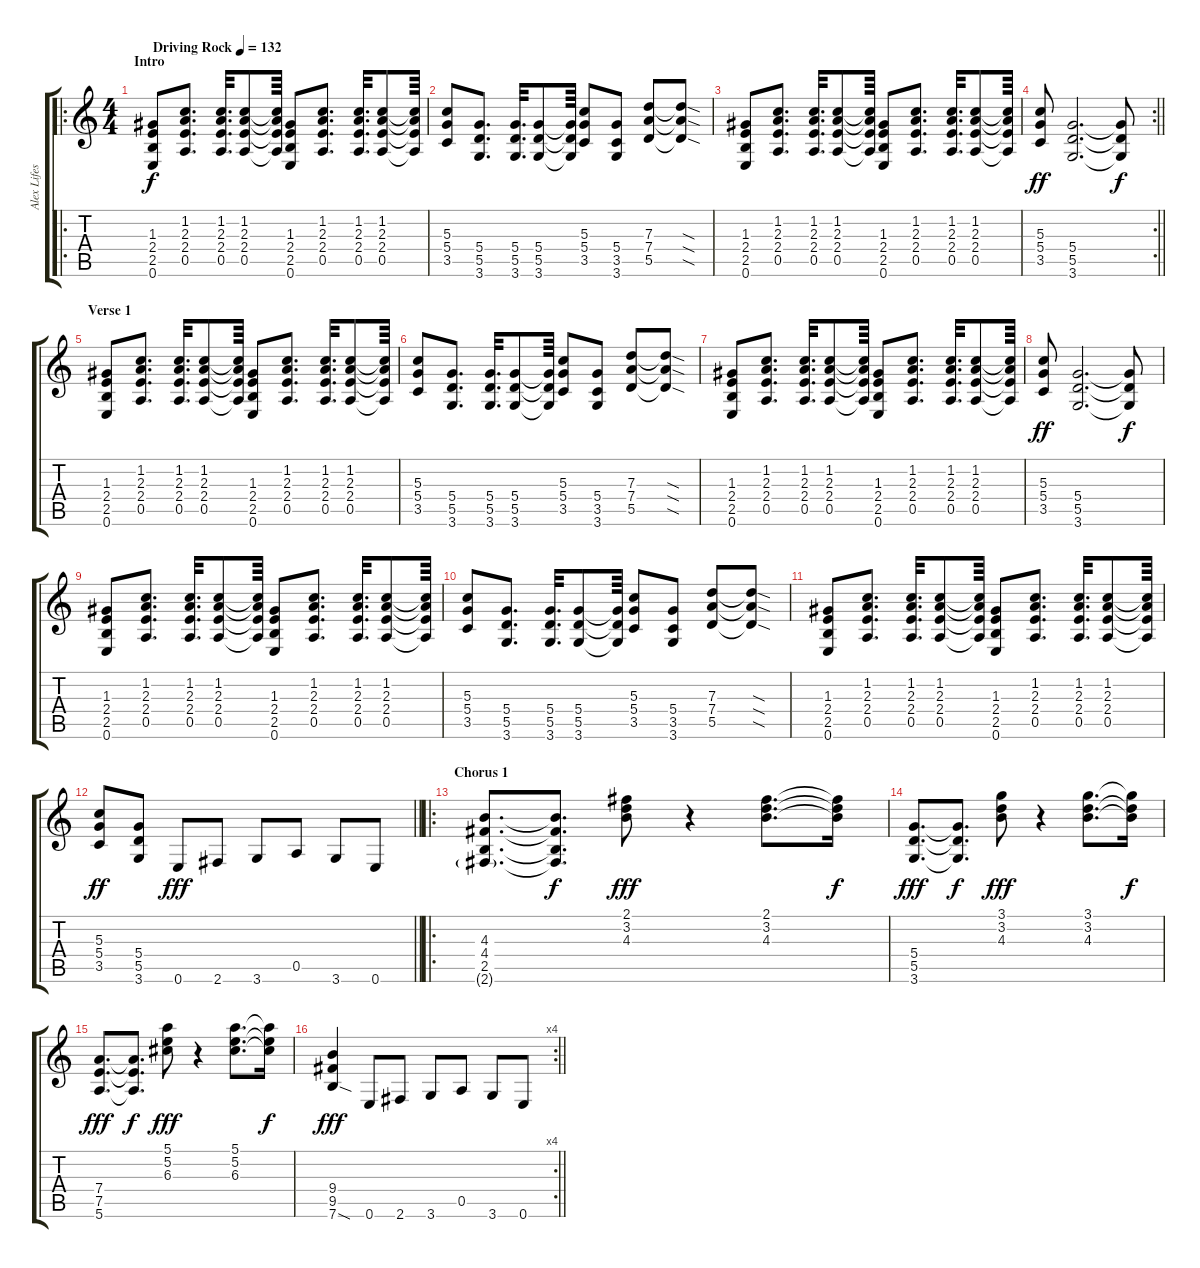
\track ("Alex Lifeson - Lead" "Alex Lifes") {instrument overdrivenguitar}
\staff {score tabs}
\tuning (E4 B3 G3 D3 A2 E2) {hide}
\ro
\ts (4 4)
\section ("" "Intro")
\tempo (132 "Driving Rock")
\clef g2
\ks c
(1.3 2.4 2.5 0.6).8{dy f instrument overdrivenguitar} (1.2 2.3 2.4 0.5).8{d} (1.2 2.3 2.4 0.5).32{d} (1.2 2.3 2.4 0.5).8 (1.2{t} 2.3{t} 2.4{t} 0.5{t}).64 (1.3 2.4 2.5 0.6).8 (1.2 2.3 2.4 0.5).8{d} (1.2 2.3 2.4 0.5).32{d} (1.2 2.3 2.4 0.5).8 (1.2{t} 2.3{t} 2.4{t} 0.5{t}).64 |
(5.3 5.4 3.5).8 (5.4 5.5 3.6).8{d} (5.4 5.5 3.6).32{d} (5.4 5.5 3.6).8 (5.4{t} 5.5{t} 3.6{t}).64 (5.3 5.4 3.5).8 (5.4 3.5 3.6).8 (7.3 7.4 5.5).8 (7.3{sod t} 7.4{sod t} 5.5{sod t}).8 |
(1.3 2.4 2.5 0.6).8 (1.2 2.3 2.4 0.5).8{d} (1.2 2.3 2.4 0.5).32{d} (1.2 2.3 2.4 0.5).8 (1.2{t} 2.3{t} 2.4{t} 0.5{t}).64 (1.3 2.4 2.5 0.6).8 (1.2 2.3 2.4 0.5).8{d} (1.2 2.3 2.4 0.5).32{d} (1.2 2.3 2.4 0.5).8 (1.2{t} 2.3{t} 2.4{t} 0.5{t}).64 |
\rc 2
\barLineRight lightlight
(5.3 5.4 3.5).8{dy ff} (5.4 5.5 3.6).2{d} (5.4{t} 5.5{t} 3.6{t}).8{dy f} |
\section ("" "Verse 1")
(1.3 2.4 2.5 0.6).8 (1.2 2.3 2.4 0.5).8{d} (1.2 2.3 2.4 0.5).32{d} (1.2 2.3 2.4 0.5).8 (1.2{t} 2.3{t} 2.4{t} 0.5{t}).64 (1.3 2.4 2.5 0.6).8 (1.2 2.3 2.4 0.5).8{d} (1.2 2.3 2.4 0.5).32{d} (1.2 2.3 2.4 0.5).8 (1.2{t} 2.3{t} 2.4{t} 0.5{t}).64 |
(5.3 5.4 3.5).8 (5.4 5.5 3.6).8{d} (5.4 5.5 3.6).32{d} (5.4 5.5 3.6).8 (5.4{t} 5.5{t} 3.6{t}).64 (5.3 5.4 3.5).8 (5.4 3.5 3.6).8 (7.3 7.4 5.5).8 (7.3{sod t} 7.4{sod t} 5.5{sod t}).8 |
(1.3 2.4 2.5 0.6).8 (1.2 2.3 2.4 0.5).8{d} (1.2 2.3 2.4 0.5).32{d} (1.2 2.3 2.4 0.5).8 (1.2{t} 2.3{t} 2.4{t} 0.5{t}).64 (1.3 2.4 2.5 0.6).8 (1.2 2.3 2.4 0.5).8{d} (1.2 2.3 2.4 0.5).32{d} (1.2 2.3 2.4 0.5).8 (1.2{t} 2.3{t} 2.4{t} 0.5{t}).64 |
(5.3 5.4 3.5).8{dy ff} (5.4 5.5 3.6).2{d} (5.4{t} 5.5{t} 3.6{t}).8{dy f} |
(1.3 2.4 2.5 0.6).8 (1.2 2.3 2.4 0.5).8{d} (1.2 2.3 2.4 0.5).32{d} (1.2 2.3 2.4 0.5).8 (1.2{t} 2.3{t} 2.4{t} 0.5{t}).64 (1.3 2.4 2.5 0.6).8 (1.2 2.3 2.4 0.5).8{d} (1.2 2.3 2.4 0.5).32{d} (1.2 2.3 2.4 0.5).8 (1.2{t} 2.3{t} 2.4{t} 0.5{t}).64 |
(5.3 5.4 3.5).8 (5.4 5.5 3.6).8{d} (5.4 5.5 3.6).32{d} (5.4 5.5 3.6).8 (5.4{t} 5.5{t} 3.6{t}).64 (5.3 5.4 3.5).8 (5.4 3.5 3.6).8 (7.3 7.4 5.5).8 (7.3{sod t} 7.4{sod t} 5.5{sod t}).8 |
(1.3 2.4 2.5 0.6).8 (1.2 2.3 2.4 0.5).8{d} (1.2 2.3 2.4 0.5).32{d} (1.2 2.3 2.4 0.5).8 (1.2{t} 2.3{t} 2.4{t} 0.5{t}).64 (1.3 2.4 2.5 0.6).8 (1.2 2.3 2.4 0.5).8{d} (1.2 2.3 2.4 0.5).32{d} (1.2 2.3 2.4 0.5).8 (1.2{t} 2.3{t} 2.4{t} 0.5{t}).64 |
\barLineRight lightlight
(5.3 5.4 3.5).8{dy ff} (5.4 5.5 3.6).8 0.6.8{dy fff} 2.6.8 3.6.8 0.5.8 3.6.8 0.6.8 |
\ro
\section ("" "Chorus 1")
(4.3 4.4 2.5 2.6{g}).8{d} (4.3{t} 4.4{t} 2.5{t} 2.6{t}).8{d dy f} (2.1 3.2 4.3).8{dy fff} r.4 (2.1 3.2 4.3).8{d} (2.1{t} 3.2{t} 4.3{t}).16{dy f} |
(5.4 5.5 3.6).8{d dy fff} (5.4{t} 5.5{t} 3.6{t}).8{d dy f} (3.1 3.2 4.3).8{dy fff} r.4 (3.1 3.2 4.3).8{d} (3.1{t} 3.2{t} 4.3{t}).16{dy f} |
(7.4 7.5 5.6).8{d dy fff} (7.4{t} 7.5{t} 5.6{t}).8{d dy f} (5.1 5.2 6.3).8{dy fff} r.4 (5.1 5.2 6.3).8{d} (5.1{t} 5.2{t} 6.3{t}).16{dy f} |
\rc 4
\barLineRight lightlight
(9.4 9.5 7.6{sod}).4{dy fff} 0.6.8 2.6.8 3.6.8 0.5.8 3.6.8 0.6.8
